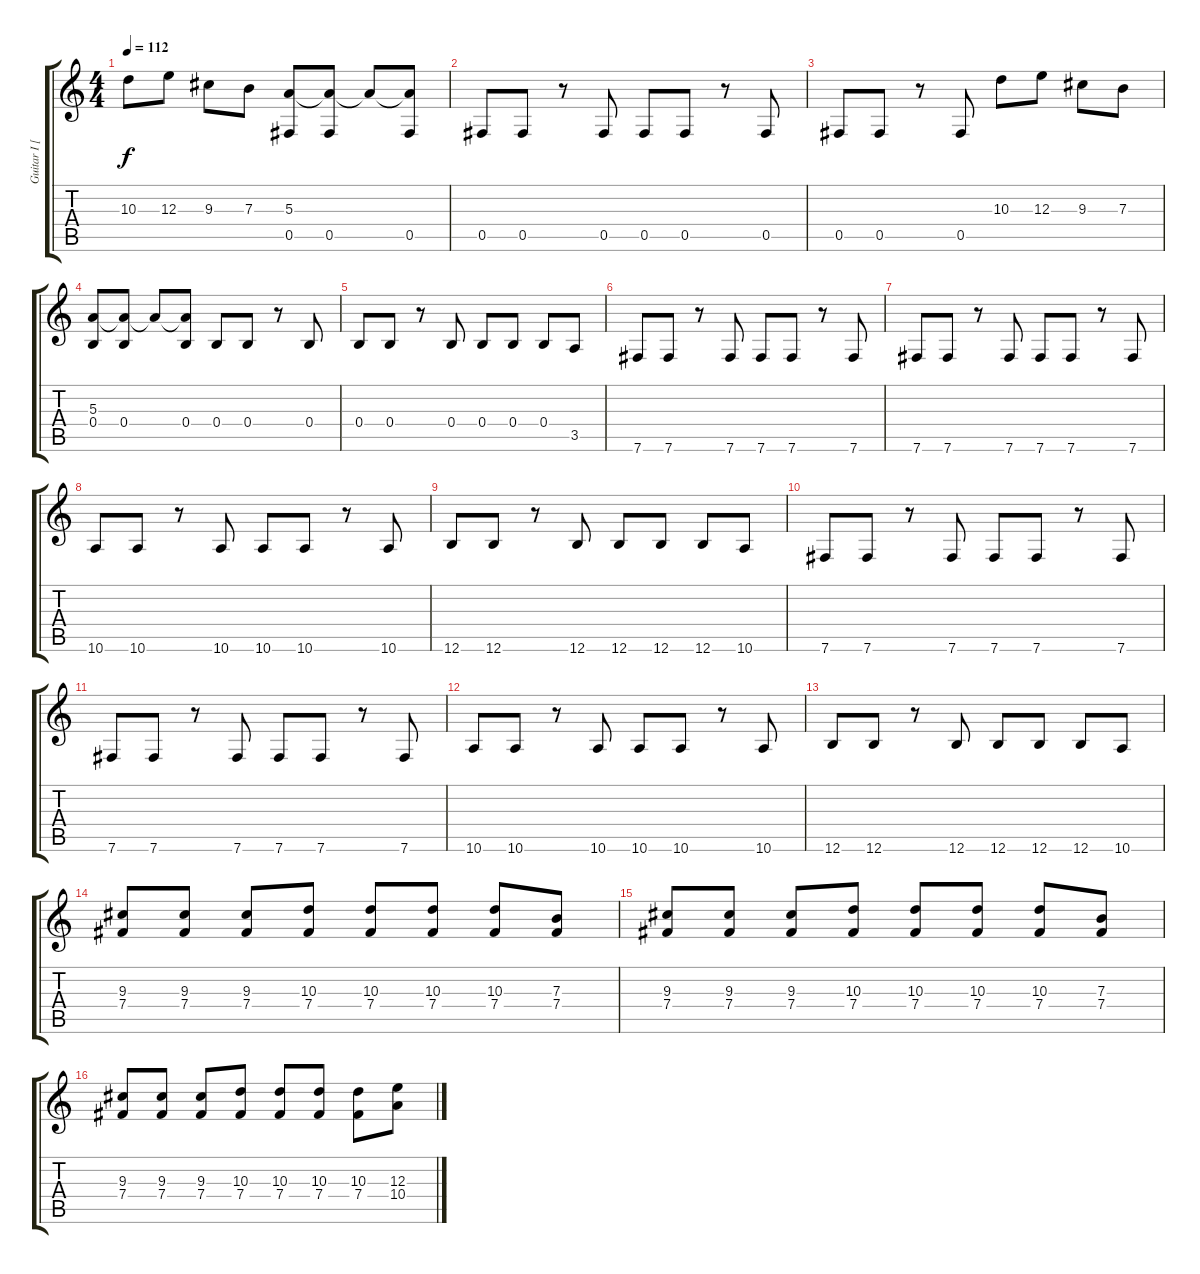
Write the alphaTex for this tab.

\track ("Guitar I [Aaron Turner]" "Guitar I [") {instrument distortionguitar}
\staff {score tabs}
\tuning (Db4 Ab3 E3 B2 Gb2 B1) {hide}
\ts (4 4)
\tempo 112
\clef g2
\ks c
10.3.8{dy f} 12.3.8 9.3.8 7.3.8 (5.3 0.5).8 (5.3{t} 0.5).8 5.3{t}.8 (5.3{t} 0.5).8 |
0.5.8 0.5.8 r.8 0.5.8 0.5.8 0.5.8 r.8 0.5.8 |
0.5.8 0.5.8 r.8 0.5.8 10.3.8 12.3.8 9.3.8 7.3.8 |
(5.3 0.4).8 (5.3{t} 0.4).8 5.3{t}.8 (5.3{t} 0.4).8 0.4.8 0.4.8 r.8 0.4.8 |
0.4.8 0.4.8 r.8 0.4.8 0.4.8 0.4.8 0.4.8 3.5.8 |
7.6.8{volume 16} 7.6.8 r.8 7.6.8 7.6.8 7.6.8 r.8 7.6.8 |
7.6.8 7.6.8 r.8 7.6.8 7.6.8 7.6.8 r.8 7.6.8 |
10.6.8 10.6.8 r.8 10.6.8 10.6.8 10.6.8 r.8 10.6.8 |
12.6.8 12.6.8 r.8 12.6.8 12.6.8 12.6.8 12.6.8 10.6.8 |
7.6.8 7.6.8 r.8 7.6.8 7.6.8 7.6.8 r.8 7.6.8 |
7.6.8 7.6.8 r.8 7.6.8 7.6.8 7.6.8 r.8 7.6.8 |
10.6.8 10.6.8 r.8 10.6.8 10.6.8 10.6.8 r.8 10.6.8 |
12.6.8 12.6.8 r.8 12.6.8 12.6.8 12.6.8 12.6.8 10.6.8 |
(9.3 7.4).8 (9.3 7.4).8 (9.3 7.4).8 (10.3 7.4).8 (10.3 7.4).8 (10.3 7.4).8 (10.3 7.4).8 (7.3 7.4).8 |
(9.3 7.4).8 (9.3 7.4).8 (9.3 7.4).8 (10.3 7.4).8 (10.3 7.4).8 (10.3 7.4).8 (10.3 7.4).8 (7.3 7.4).8 |
(9.3 7.4).8 (9.3 7.4).8 (9.3 7.4).8 (10.3 7.4).8 (10.3 7.4).8 (10.3 7.4).8 (10.3 7.4).8 (12.3 10.4).8
